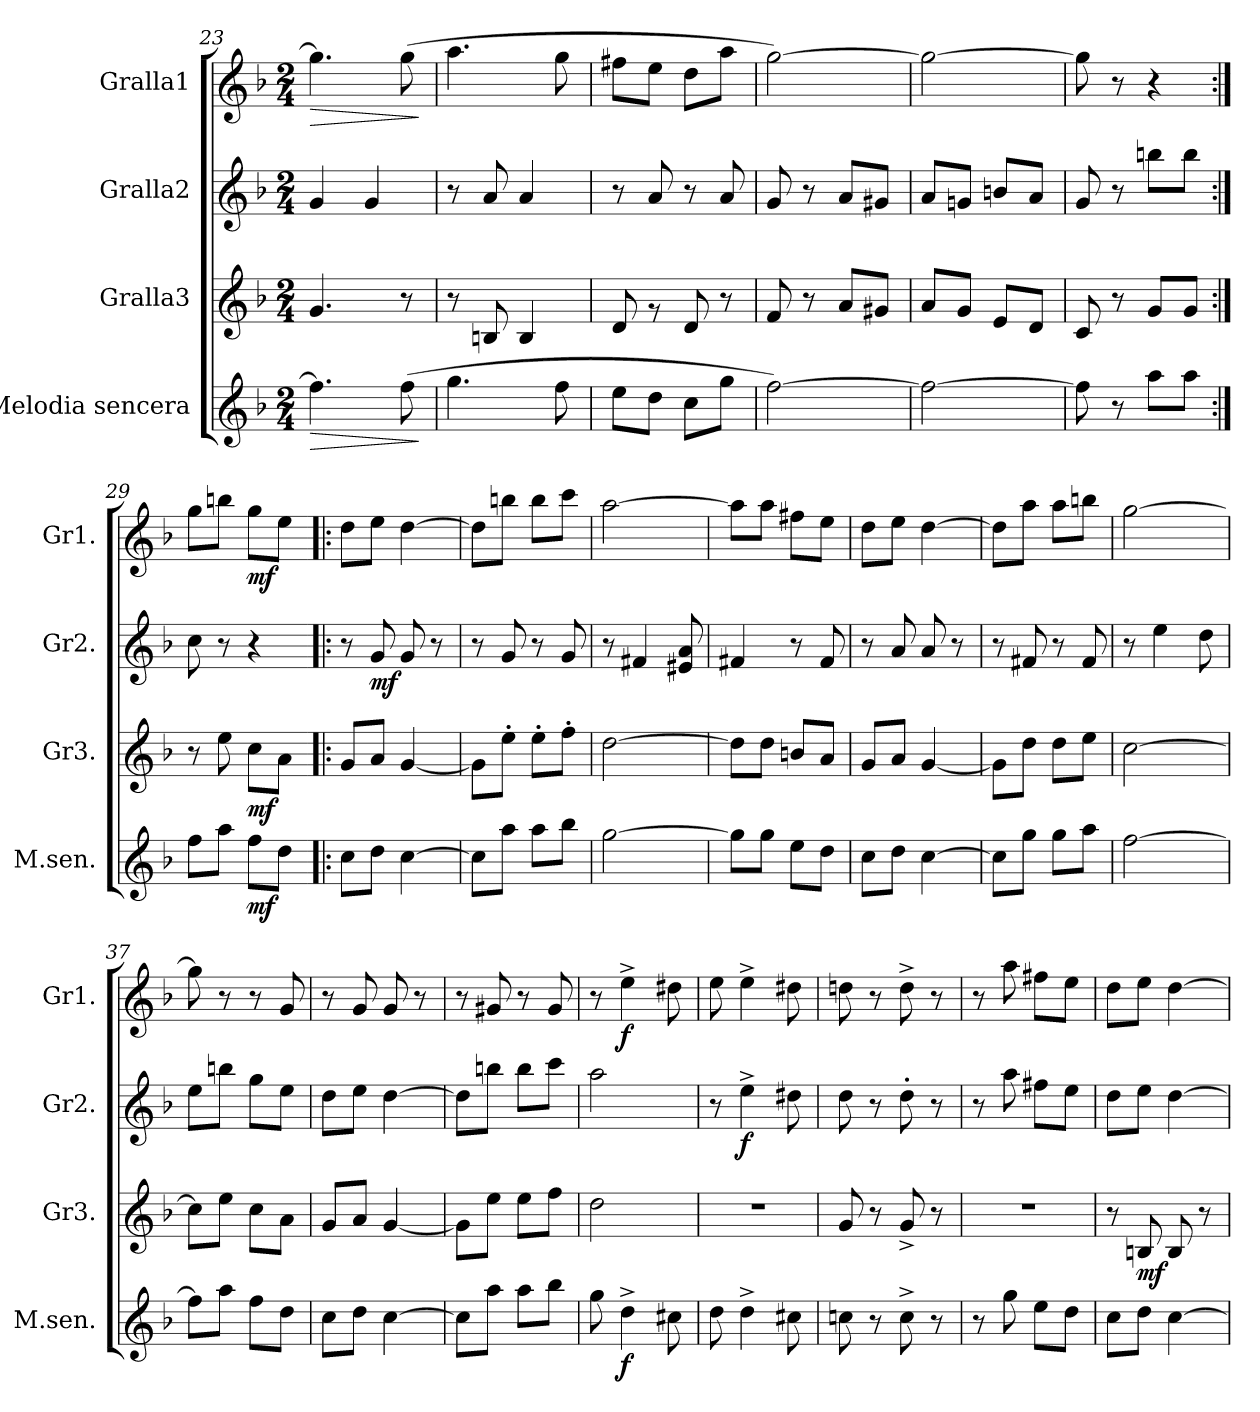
**kern	**dynam	**kern	**dynam	**kern	**dynam	**kern	**dynam
*part4	*part4	*part3	*part3	*part2	*part2	*part1	*part1
*staff4	*staff4	*staff3	*staff3	*staff2	*staff2	*staff1	*staff1
*I"Melodia sencera	*	*I"Gralla3	*	*I"Gralla2	*	*I"Gralla1	*
*I'M.sen.	*	*I'Gr3.	*	*I'Gr2.	*	*I'Gr1.	*
*clefG2	*	*clefG2	*	*clefG2	*	*clefG2	*
*	*	*ITrd-3c-5	*	*ITrd1c2	*	*ITrd1c2	*
*k[b-]	*	*k[b-e-]	*	*k[b-e-a-]	*	*k[b-e-a-]	*
*M2/4	*	*M2/4	*	*M2/4	*	*M2/4	*
=23	=23	=23	=23	=23	=23	=23	=23
!	!LO:HP:b	!	!	!	!	!	!LO:HP:b
4.ff\]	>	4.cc/	.	4f/	.	4.ff\]	>
.	.	.	.	4f/	.	.	.
(>8ff\	.	8r	.	.	.	(>8ff\	.
.	]	.	.	.	.	.	]
=24	=24	=24	=24	=24	=24	=24	=24
4.gg\	.	8r	.	8r	.	4.gg\	.
.	.	8en/	.	8g/	.	.	.
.	.	4e/	.	4g/	.	.	.
8ff\	.	.	.	.	.	8ff\	.
!!LO:PB:g=z
=25	=25	=25	=25	=25	=25	=25	=25
8ee\L	.	8g/	.	8r	.	8een\L	.
8dd\J	.	8rg	.	8g/	.	8dd\J	.
8cc\L	.	8g/	.	8r	.	8cc\L	.
8gg\J	.	8r	.	8g/	.	8gg\J	.
=26	=26	=26	=26	=26	=26	=26	=26
[2ff\)	.	8b-/	.	8f/	.	[2ff\)	.
.	.	8r	.	8r	.	.	.
.	.	8dd/L	.	8g/L	.	.	.
.	.	8cc#X/J	.	8f#X/J	.	.	.
=27	=27	=27	=27	=27	=27	=27	=27
2ff\_	.	8dd/L	.	8g/L	.	2ff\_	.
.	.	8cc/J	.	8fn/J	.	.	.
.	.	8a/L	.	8an/L	.	.	.
.	.	8g/J	.	8g/J	.	.	.
=28	=28	=28	=28	=28	=28	=28	=28
8ff\]	.	8f/	.	8f/	.	8ff\]	.
8r	.	8r	.	8r	.	8r	.
8aa\L	.	8cc/L	.	8aan\L	.	4r	.
8aa\J	.	8cc/J	.	8aa\J	.	.	.
=29:|!	=29:|!	=29:|!	=29:|!	=29:|!	=29:|!	=29:|!	=29:|!
8ff\L	.	8r	.	8b-\	.	8ff\L	.
8aa\J	.	8aa\	.	8r	.	8aan\J	.
!	!LO:DY:b	!	!LO:DY:b	!	!	!	!LO:DY:b
8ff\L	mf	8ff\L	mf	4r	.	8ff\L	mf
8dd\J	.	8dd\J	.	.	.	8dd\J	.
=30!|:	=30!|:	=30!|:	=30!|:	=30!|:	=30!|:	=30!|:	=30!|:
8cc\L	.	8cc/L	.	8r	.	8cc\L	.
!	!	!	!	!	!LO:DY:b	!	!
8dd\J	.	8dd/J	.	8f/	mf	8dd\J	.
[4cc\	.	[4cc/	.	8f/	.	[4cc\	.
.	.	.	.	8r	.	.	.
=31	=31	=31	=31	=31	=31	=31	=31
8cc\L]	.	8cc\L]	.	8r	.	8cc\L]	.
8aa\J	.	8aa'\J	.	8f/	.	8aan\J	.
8aa\L	.	8aa'\L	.	8r	.	8aa\L	.
8bb-\J	.	8bb-'\J	.	8f/	.	8bb-\J	.
=32	=32	=32	=32	=32	=32	=32	=32
[2gg\	.	[2gg\	.	8r	.	[2gg\	.
.	.	.	.	4en/	.	.	.
.	.	.	.	8d#X/ 8g/	.	.	.
!!LO:LB:g=z
=33	=33	=33	=33	=33	=33	=33	=33
8gg\L]	.	8gg\L]	.	4en/	.	8gg\L]	.
8gg\J	.	8gg\J	.	.	.	8gg\J	.
8ee\L	.	8een/L	.	8r	.	8een\L	.
8dd\J	.	8dd/J	.	8e/	.	8dd\J	.
=34	=34	=34	=34	=34	=34	=34	=34
8cc\L	.	8cc/L	.	8r	.	8cc\L	.
8dd\J	.	8dd/J	.	8g/	.	8dd\J	.
[4cc\	.	[4cc/	.	8g/	.	[4cc\	.
.	.	.	.	8r	.	.	.
=35	=35	=35	=35	=35	=35	=35	=35
8cc\L]	.	8cc\L]	.	8r	.	8cc\L]	.
8gg\J	.	8gg\J	.	8en/	.	8gg\J	.
8gg\L	.	8gg\L	.	8r	.	8gg\L	.
8aa\J	.	8aa\J	.	8e/	.	8aan\J	.
=36	=36	=36	=36	=36	=36	=36	=36
[2ff\	.	[2ff\	.	8r	.	[2ff\	.
.	.	.	.	4dd\	.	.	.
.	.	.	.	8cc\	.	.	.
=37	=37	=37	=37	=37	=37	=37	=37
8ff\L]	.	8ff\L]	.	8dd\L	.	8ff\]	.
8aa\J	.	8aa\J	.	8aan\J	.	8r	.
8ff\L	.	8ff\L	.	8ff\L	.	8r	.
8dd\J	.	8dd\J	.	8dd\J	.	8f/	.
=38	=38	=38	=38	=38	=38	=38	=38
8cc\L	.	8cc/L	.	8cc\L	.	8r	.
8dd\J	.	8dd/J	.	8dd\J	.	8f/	.
[4cc\	.	[4cc/	.	[4cc\	.	8f/	.
.	.	.	.	.	.	8r	.
=39	=39	=39	=39	=39	=39	=39	=39
8cc\L]	.	8cc\L]	.	8cc\L]	.	8r	.
8aa\J	.	8aa\J	.	8aan\J	.	8f#X/	.
8aa\L	.	8aa\L	.	8aa\L	.	8r	.
8bb-\J	.	8bb-\J	.	8bb-\J	.	8f#/	.
=40	=40	=40	=40	=40	=40	=40	=40
8gg\	.	2gg\	.	2gg\	.	8r	.
!	!LO:DY:b	!	!	!	!	!	!LO:DY:b
4dd^\	f	.	.	.	.	4dd^\	f
8cc#X\	.	.	.	.	.	8cc#X\	.
=41	=41	=41	=41	=41	=41	=41	=41
8dd\	.	2r	.	8r	.	8dd\	.
!	!	!	!	!	!LO:DY:b	!	!
4dd^\	.	.	.	4dd^\	f	4dd^\	.
8cc#X\	.	.	.	8cc#X\	.	8cc#X\	.
!!LO:LB:g=z
=42	=42	=42	=42	=42	=42	=42	=42
8ccni\	.	8cc/	.	8cc\	.	8ccn\	.
8r	.	8r	.	8r	.	8r	.
8cc^\	.	8cc^/	.	8cc'\	.	8cc^\	.
8r	.	8r	.	8r	.	8r	.
=43	=43	=43	=43	=43	=43	=43	=43
8r	.	2r	.	8r	.	8r	.
8gg\	.	.	.	8gg\	.	8gg\	.
8ee\L	.	.	.	8een\L	.	8een\L	.
8dd\J	.	.	.	8dd\J	.	8dd\J	.
=44	=44	=44	=44	=44	=44	=44	=44
8cc\L	.	8r	.	8cc\L	.	8cc\L	.
!	!	!	!LO:DY:b	!	!	!	!
8dd\J	.	8en/	mf	8dd\J	.	8dd\J	.
[4cc\	.	8e/	.	[4cc\	.	[4cc\	.
.	.	8r	.	.	.	.	.
=	=	=	=	=	=	=	=
*-	*-	*-	*-	*-	*-	*-	*-
